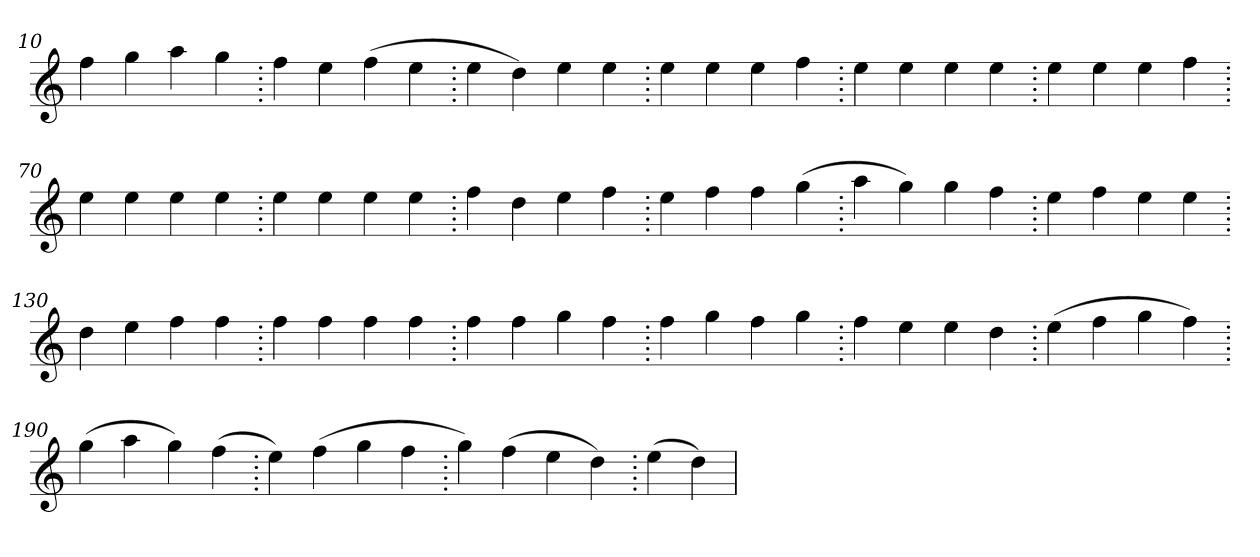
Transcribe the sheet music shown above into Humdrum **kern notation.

**kern
*part1
*staff1
*clefG2
=10.
4ff
4gg
4aa
4gg
=20.
4ff
4ee
(>4ff
4ee
=30.
4ee
4dd)
4ee
4ee
=40.
4ee
4ee
4ee
4ff
=50.
4ee
4ee
4ee
4ee
=60.
4ee
4ee
4ee
4ff
=70.
4ee
4ee
4ee
4ee
=80.
4ee
4ee
4ee
4ee
=90.
4ff
4dd
4ee
4ff
=100.
4ee
4ff
4ff
(>4gg
=110.
4aa
4gg)
4gg
4ff
=120.
4ee
4ff
4ee
4ee
=130.
4dd
4ee
4ff
4ff
=140.
4ff
4ff
4ff
4ff
=150.
4ff
4ff
4gg
4ff
=160.
4ff
4gg
4ff
4gg
=170.
4ff
4ee
4ee
4dd
=180.
(>4ee
4ff
4gg
4ff)
=190.
(>4gg
4aa
4gg)
(>4ff
=200.
4ee)
(>4ff
4gg
4ff
=210.
4gg)
(>4ff
4ee
4dd)
=220.
(>4ee
4dd)
=
*-
